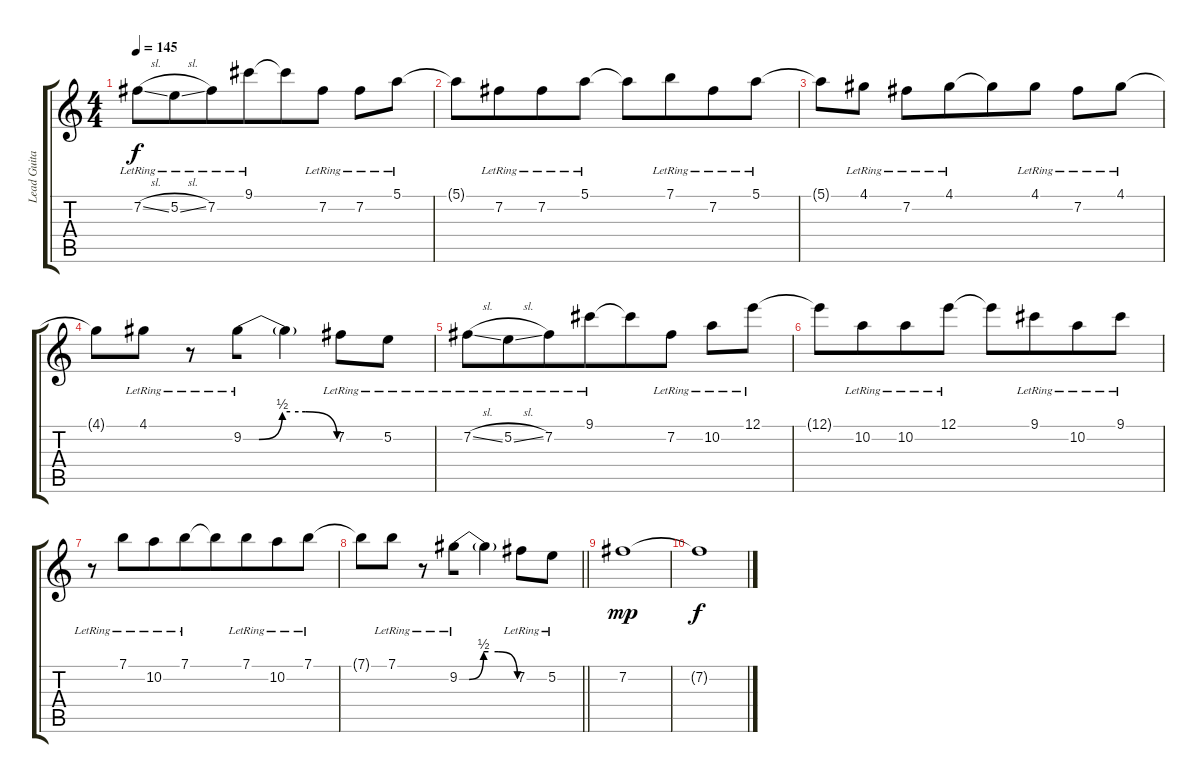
\track ("Lead Guitar (Tom)" "Lead Guita") {instrument overdrivenguitar}
\staff {score tabs}
\tuning (E4 B3 G3 D3 A2 D2) {hide}
\ts (4 4)
\tempo 145
\clef g2
\ks c
7.2{sl lr}.8{dy f beam merge} 5.2{sl lr}.8{beam merge} 7.2{lr}.8 9.1{lr}.8{beam merge} 9.1{t}.8 7.2{lr}.8 7.2{lr}.8{beam merge} 5.1{lr}.8 |
5.1{t}.8 7.2{lr}.8{beam merge} 7.2{lr}.8{beam merge} 5.1{lr}.8 5.1{t}.8{beam merge} 7.1{lr}.8{beam merge} 7.2{lr}.8 5.1{lr}.8 |
5.1{t}.8 4.1{lr}.8 7.2{lr}.8 4.1{lr}.8{beam merge} 4.1{t}.8 4.1{lr}.8 7.2{lr}.8 4.1{lr}.8 |
4.1{t}.8{beam merge} 4.1{lr}.8 r.8 9.2{be (custom 0 0 10 0 25 2 30 2 40 2 60 0) lr}.8{beam merge} 9.2{t}.4 7.2{lr}.8{beam merge} 5.2{lr}.8 |
7.2{sl lr}.8{beam merge} 5.2{sl lr}.8{beam merge} 7.2{lr}.8 9.1{lr}.8{beam merge} 9.1{t}.8 7.2{lr}.8 10.2{lr}.8{beam merge} 12.1{lr}.8 |
12.1{t}.8{beam merge} 10.2{lr}.8{beam merge} 10.2{lr}.8 12.1{lr}.8 12.1{t}.8{beam merge} 9.1{lr}.8{beam merge} 10.2{lr}.8{beam merge} 9.1{lr}.8 |
r.8{beam merge} 7.1{lr}.8{beam merge} 10.2{lr}.8{beam merge} 7.1{lr}.8{beam merge} 7.1{t}.8 7.1{lr}.8{beam merge} 10.2{lr}.8{beam merge} 7.1{lr}.8 |
\barLineRight lightlight
7.1{t}.8 7.1{lr}.8 r.8 9.2{be (custom 0 0 10 0 25 2 30 2 40 2 60 0) lr}.8{beam merge} 9.2{t}.4 7.2{lr}.8{beam merge} 5.2{lr}.8 |
7.2.1{dy mp} |
7.2{t}.1{dy f}
